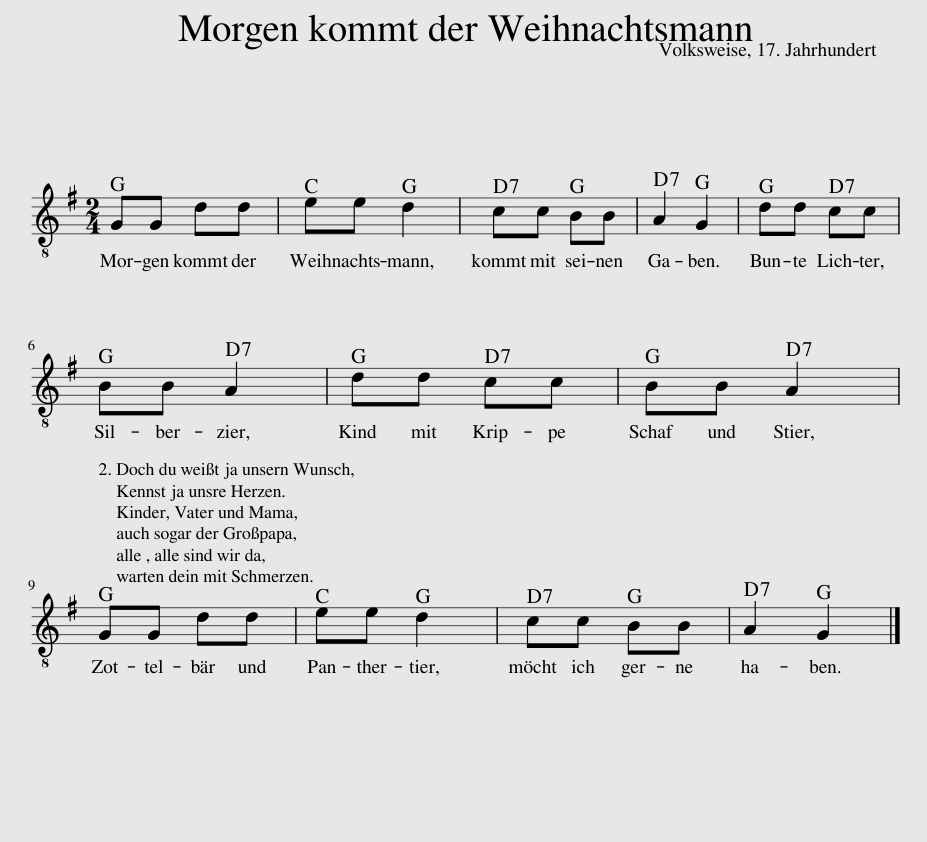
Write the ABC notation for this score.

X:1
L:1/8
M:2/4
I:linebreak $
K:G
V:1 treble-8
V:1
 GG dd | ee d2 | cc BB | A2 G2 | dd cc |$ %5
 BB A2 | dd cc | BB A2 |$ GG dd | ee d2 | %10
 cc BB | A2 G2 |] %12
